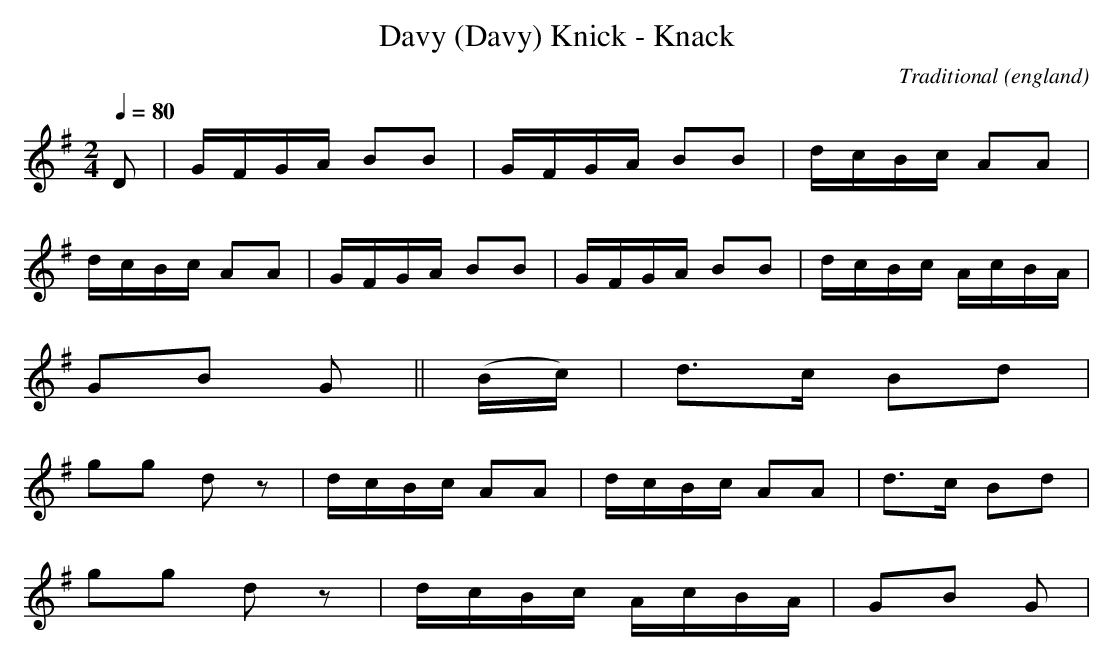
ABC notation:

X:1
T:Davy (Davy) Knick - Knack
O:england
C:Traditional
Q:1/4=80
M:2/4
L:1/16
K:G
D2|GFGA B2B2|GFGA B2B2|dcBc A2A2|
dcBc A2A2|GFGA B2B2|GFGA B2B2|dcBc AcBA|
G2B2 G2||(Bc)|d3c B2d2|
g2g2 d2 z2|dcBc A2A2|dcBc A2A2|d3c B2d2|
g2g2 d2 z2|dcBc AcBA|G2B2 G2|
